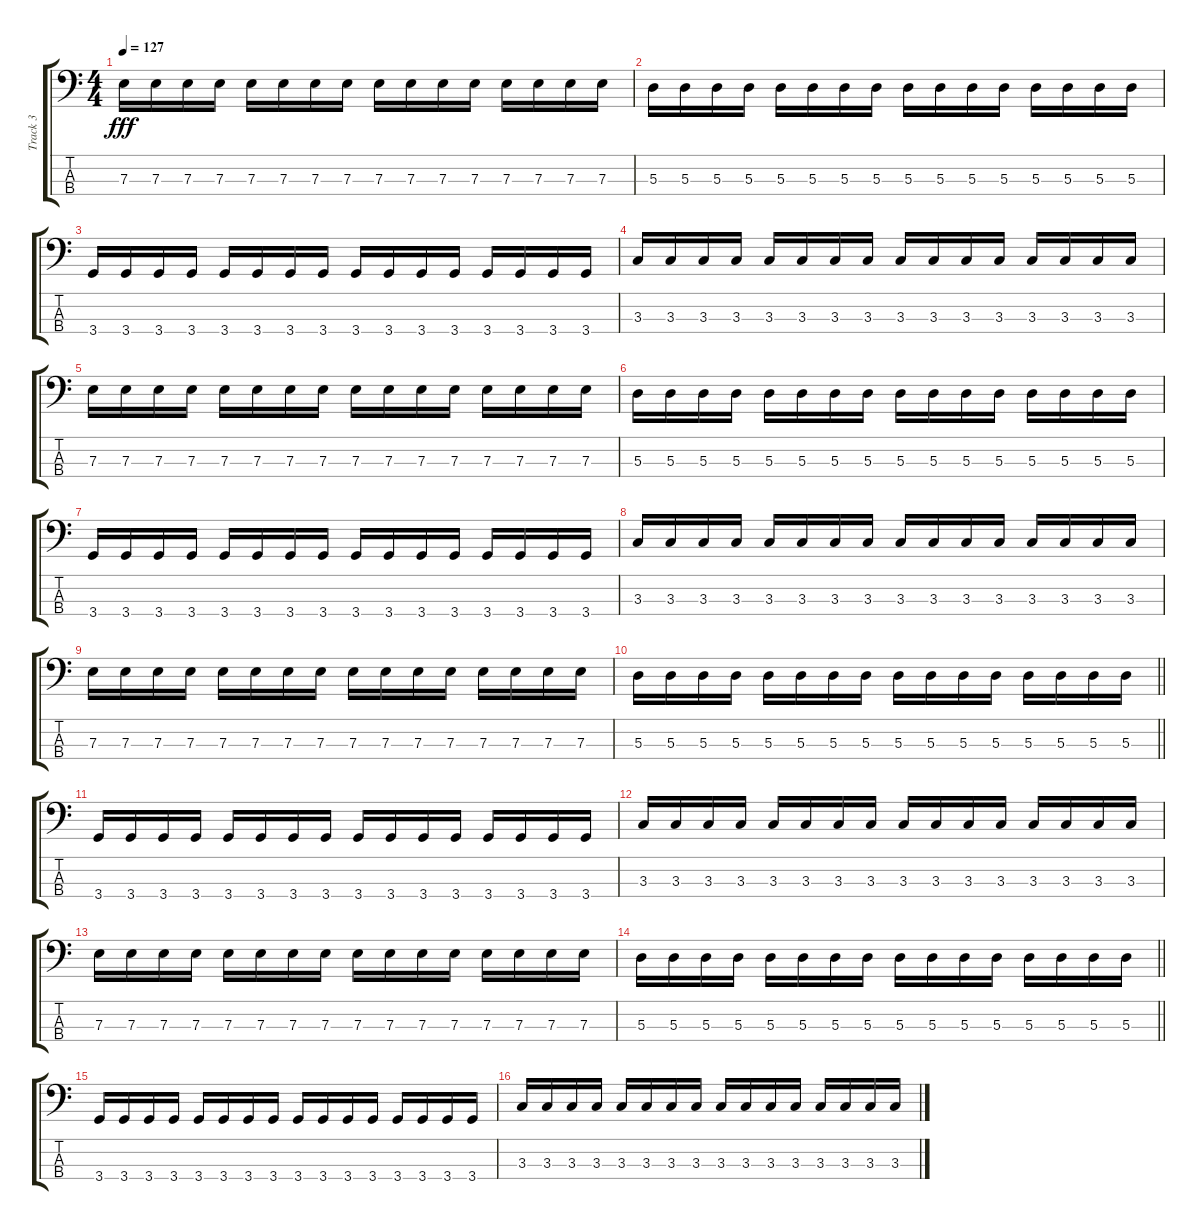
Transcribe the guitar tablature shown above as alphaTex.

\track ("Track 3" "Track 3") {instrument electricbasspick}
\staff {score tabs}
\tuning (G2 D2 A1 E1) {hide}
\ts (4 4)
\tempo 127
\clef f4
\ks c
7.3.16{dy fff} 7.3.16 7.3.16 7.3.16 7.3.16 7.3.16 7.3.16 7.3.16 7.3.16 7.3.16 7.3.16 7.3.16 7.3.16 7.3.16 7.3.16 7.3.16 |
5.3.16 5.3.16 5.3.16 5.3.16 5.3.16 5.3.16 5.3.16 5.3.16 5.3.16 5.3.16 5.3.16 5.3.16 5.3.16 5.3.16 5.3.16 5.3.16 |
3.4.16 3.4.16 3.4.16 3.4.16 3.4.16 3.4.16 3.4.16 3.4.16 3.4.16 3.4.16 3.4.16 3.4.16 3.4.16 3.4.16 3.4.16 3.4.16 |
3.3.16 3.3.16 3.3.16 3.3.16 3.3.16 3.3.16 3.3.16 3.3.16 3.3.16 3.3.16 3.3.16 3.3.16 3.3.16 3.3.16 3.3.16 3.3.16 |
7.3.16 7.3.16 7.3.16 7.3.16 7.3.16 7.3.16 7.3.16 7.3.16 7.3.16 7.3.16 7.3.16 7.3.16 7.3.16 7.3.16 7.3.16 7.3.16 |
5.3.16 5.3.16 5.3.16 5.3.16 5.3.16 5.3.16 5.3.16 5.3.16 5.3.16 5.3.16 5.3.16 5.3.16 5.3.16 5.3.16 5.3.16 5.3.16 |
3.4.16 3.4.16 3.4.16 3.4.16 3.4.16 3.4.16 3.4.16 3.4.16 3.4.16 3.4.16 3.4.16 3.4.16 3.4.16 3.4.16 3.4.16 3.4.16 |
3.3.16 3.3.16 3.3.16 3.3.16 3.3.16 3.3.16 3.3.16 3.3.16 3.3.16 3.3.16 3.3.16 3.3.16 3.3.16 3.3.16 3.3.16 3.3.16 |
7.3.16 7.3.16 7.3.16 7.3.16 7.3.16 7.3.16 7.3.16 7.3.16 7.3.16 7.3.16 7.3.16 7.3.16 7.3.16 7.3.16 7.3.16 7.3.16 |
\barLineRight lightlight
5.3.16 5.3.16 5.3.16 5.3.16 5.3.16 5.3.16 5.3.16 5.3.16 5.3.16 5.3.16 5.3.16 5.3.16 5.3.16 5.3.16 5.3.16 5.3.16 |
3.4.16 3.4.16 3.4.16 3.4.16 3.4.16 3.4.16 3.4.16 3.4.16 3.4.16 3.4.16 3.4.16 3.4.16 3.4.16 3.4.16 3.4.16 3.4.16 |
3.3.16 3.3.16 3.3.16 3.3.16 3.3.16 3.3.16 3.3.16 3.3.16 3.3.16 3.3.16 3.3.16 3.3.16 3.3.16 3.3.16 3.3.16 3.3.16 |
7.3.16 7.3.16 7.3.16 7.3.16 7.3.16 7.3.16 7.3.16 7.3.16 7.3.16 7.3.16 7.3.16 7.3.16 7.3.16 7.3.16 7.3.16 7.3.16 |
\barLineRight lightlight
5.3.16 5.3.16 5.3.16 5.3.16 5.3.16 5.3.16 5.3.16 5.3.16 5.3.16 5.3.16 5.3.16 5.3.16 5.3.16 5.3.16 5.3.16 5.3.16 |
3.4.16 3.4.16 3.4.16 3.4.16 3.4.16 3.4.16 3.4.16 3.4.16 3.4.16 3.4.16 3.4.16 3.4.16 3.4.16 3.4.16 3.4.16 3.4.16 |
3.3.16 3.3.16 3.3.16 3.3.16 3.3.16 3.3.16 3.3.16 3.3.16 3.3.16 3.3.16 3.3.16 3.3.16 3.3.16 3.3.16 3.3.16 3.3.16
